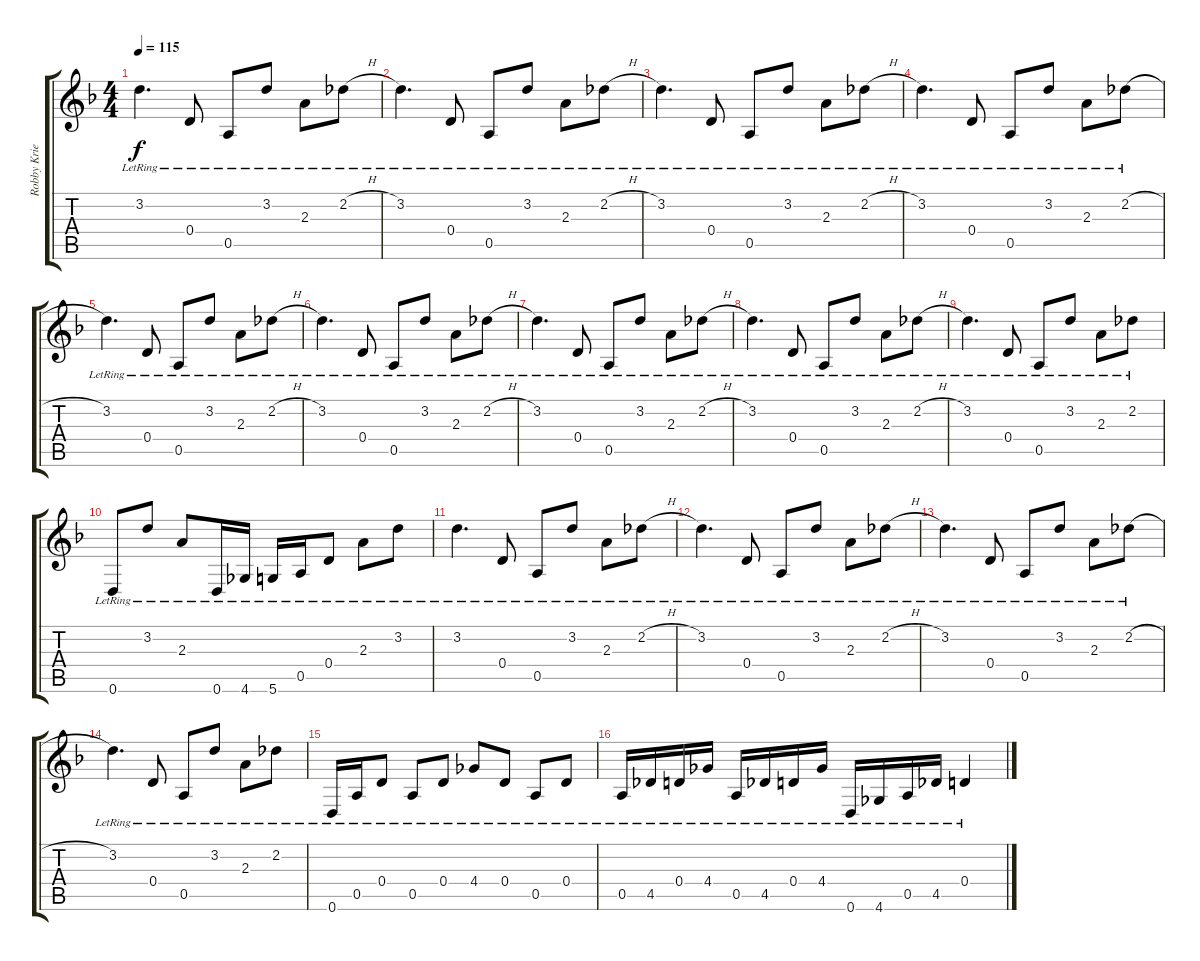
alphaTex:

\track ("Robby Krieger" "Robby Krie") {instrument electricguitarjazz}
\staff {score tabs}
\tuning (E4 B3 G3 D3 A2 D2) {hide}
\ts (4 4)
\tempo 115
\clef g2
\ks f
3.2{lr}.4{d dy f} 0.4{lr}.8 0.5{lr}.8 3.2{lr}.8 2.3{lr}.8 2.2{h lr}.8 |
3.2{lr}.4{d} 0.4{lr}.8 0.5{lr}.8 3.2{lr}.8 2.3{lr}.8 2.2{h lr}.8 |
3.2{lr}.4{d} 0.4{lr}.8 0.5{lr}.8 3.2{lr}.8 2.3{lr}.8 2.2{h lr}.8 |
3.2{lr}.4{d} 0.4{lr}.8 0.5{lr}.8 3.2{lr}.8 2.3{lr}.8 2.2{h lr}.8 |
3.2{lr}.4{d} 0.4{lr}.8 0.5{lr}.8 3.2{lr}.8 2.3{lr}.8 2.2{h lr}.8 |
3.2{lr}.4{d} 0.4{lr}.8 0.5{lr}.8 3.2{lr}.8 2.3{lr}.8 2.2{h lr}.8 |
3.2{lr}.4{d} 0.4{lr}.8 0.5{lr}.8 3.2{lr}.8 2.3{lr}.8 2.2{h lr}.8 |
3.2{lr}.4{d} 0.4{lr}.8 0.5{lr}.8 3.2{lr}.8 2.3{lr}.8 2.2{h lr}.8 |
3.2{lr}.4{d} 0.4{lr}.8 0.5{lr}.8 3.2{lr}.8 2.3{lr}.8 2.2{lr}.8 |
0.6{lr}.8 3.2{lr}.8 2.3{lr}.8 0.6{lr}.16 4.6{lr}.16 5.6{lr}.16 0.5{lr}.16 0.4{lr}.8 2.3{lr}.8 3.2{lr}.8 |
3.2{lr}.4{d} 0.4{lr}.8 0.5{lr}.8 3.2{lr}.8 2.3{lr}.8 2.2{h lr}.8 |
3.2{lr}.4{d} 0.4{lr}.8 0.5{lr}.8 3.2{lr}.8 2.3{lr}.8 2.2{h lr}.8 |
3.2{lr}.4{d} 0.4{lr}.8 0.5{lr}.8 3.2{lr}.8 2.3{lr}.8 2.2{h lr}.8 |
3.2{lr}.4{d} 0.4{lr}.8 0.5{lr}.8 3.2{lr}.8 2.3{lr}.8 2.2{lr}.8 |
0.6{lr}.16 0.5{lr}.16 0.4{lr}.8 0.5{lr}.8 0.4{lr}.8 4.4{lr}.8 0.4{lr}.8 0.5{lr}.8 0.4{lr}.8 |
0.5{lr}.16 4.5{lr}.16 0.4{lr}.16 4.4{lr}.16 0.5{lr}.16 4.5{lr}.16 0.4{lr}.16 4.4{lr}.16 0.6{lr}.16 4.6{lr}.16 0.5{lr}.16 4.5{lr}.16 0.4{lr}.4
